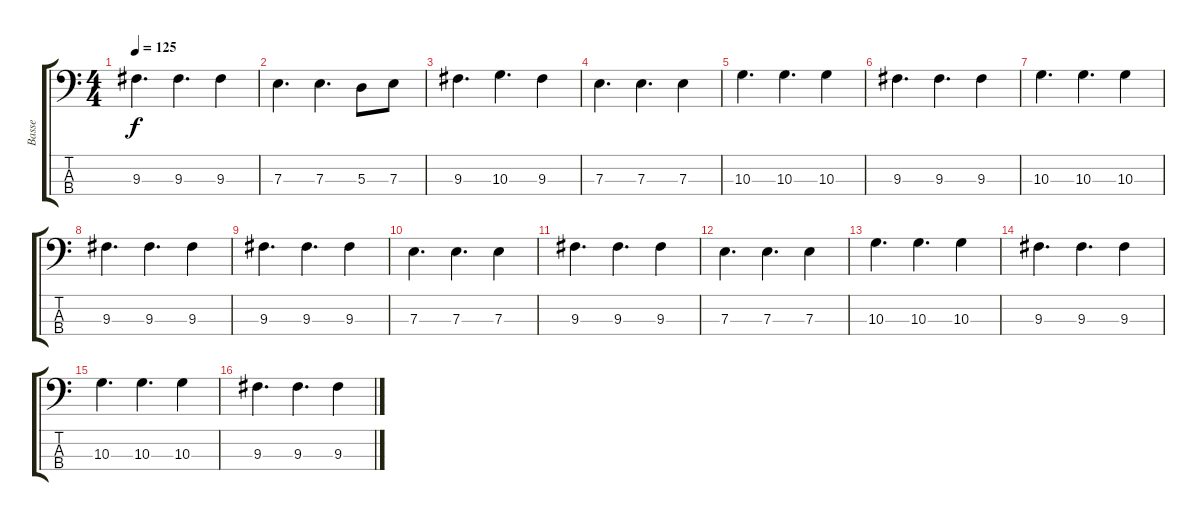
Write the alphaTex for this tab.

\track ("Basse" "Basse") {instrument electricbassfinger}
\staff {score tabs}
\tuning (G2 D2 A1 E1) {hide}
\ts (4 4)
\tempo 125
\clef f4
\ks c
9.3.4{d dy f} 9.3.4{d} 9.3.4 |
7.3.4{d} 7.3.4{d} 5.3.8 7.3.8 |
9.3.4{d volume 7} 10.3.4{d} 9.3.4 |
7.3.4{d} 7.3.4{d} 7.3.4 |
10.3.4{d volume 6} 10.3.4{d} 10.3.4 |
9.3.4{d} 9.3.4{d} 9.3.4 |
10.3.4{d volume 5} 10.3.4{d} 10.3.4 |
9.3.4{d} 9.3.4{d} 9.3.4 |
9.3.4{d volume 4} 9.3.4{d} 9.3.4 |
7.3.4{d} 7.3.4{d} 7.3.4 |
9.3.4{d volume 3} 9.3.4{d} 9.3.4 |
7.3.4{d} 7.3.4{d} 7.3.4 |
10.3.4{d volume 2} 10.3.4{d} 10.3.4 |
9.3.4{d} 9.3.4{d} 9.3.4 |
10.3.4{d} 10.3.4{d} 10.3.4 |
9.3.4{d} 9.3.4{d} 9.3.4
